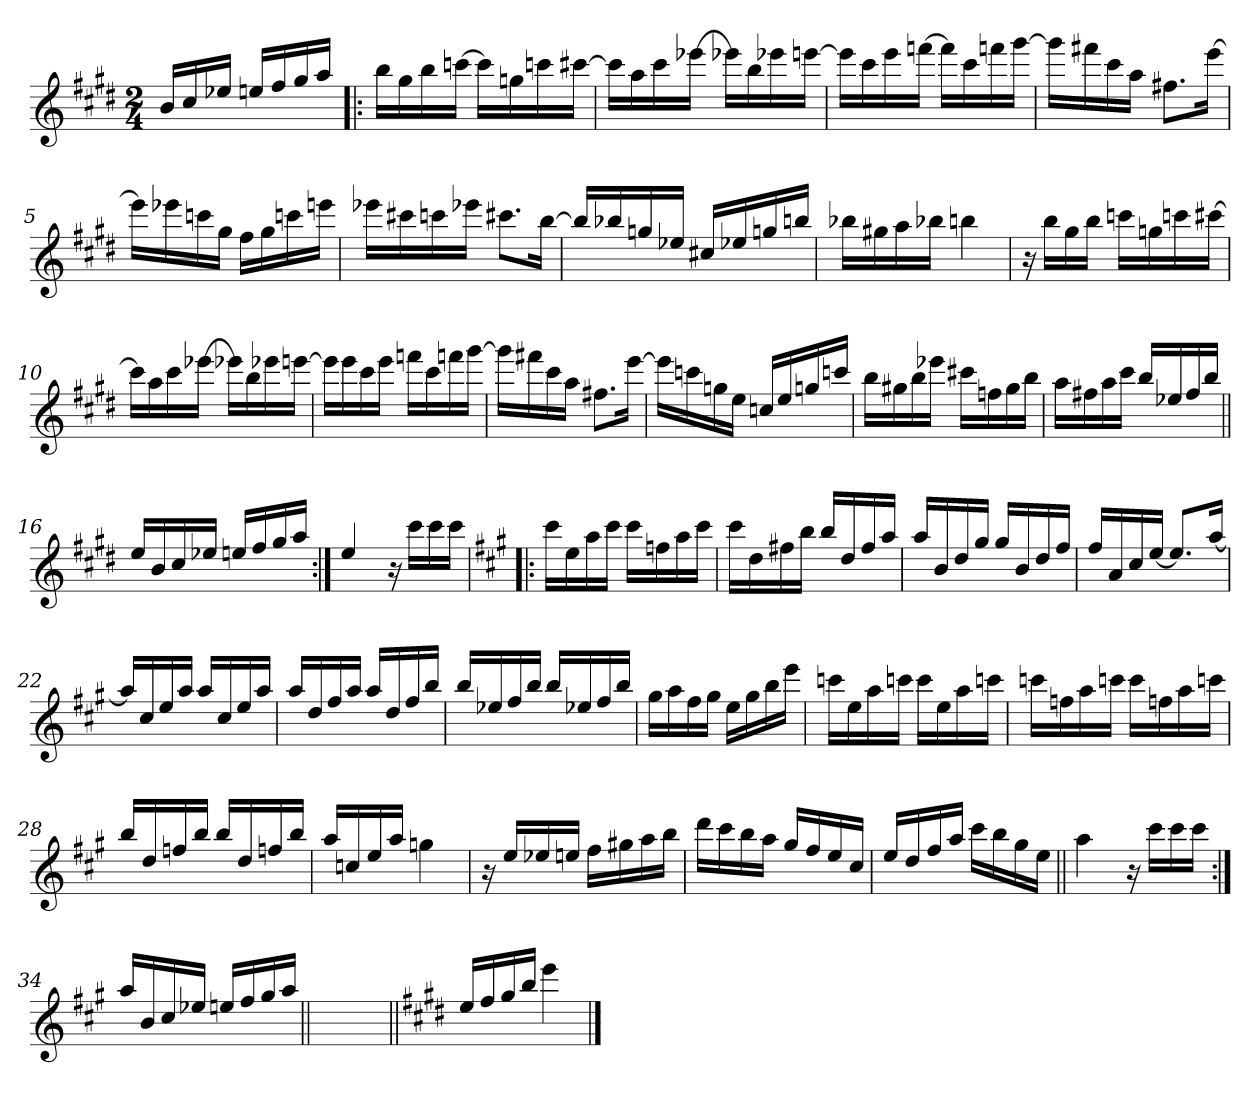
**kern
*part1
*staff1
*clefG2
*k[f#c#g#d#]
*E:
*M2/4
=
16b/LL
16cc#/
16ee-X/JJ
16een/LL
16ff#/
16gg#/
16aa/JJ
=1!|:
16bb\LL
16gg#\
16bb\
[16cccn\JJ
16cccn\LL]
16ggn\
16cccn\
[16ccc#X\JJ
=2
16ccc#\LL]
16aa\
16ccc#\
[16eee-X\JJ
16eee-X\LL]
16bb\
16eee-X\
[16eeen\JJ
=3
16eee\LL]
16ccc#\
16eee\
[16fffn\JJ
16fffn\LL]
16ccc#\
16fffn\
[16ggg#\JJ
!!LO:LB:g=z
=4
16ggg#\LL]
16fff#X\
16ccc#\
16aa\JJ
8.ff#X\L
[16eee\Jk
=5
16eeen\LL]
16eee-X\
16cccn\
16gg#\JJ
16ff#\LL
16gg#\
16cccn\
16eeen\JJ
=6
16eee-X\LL
16ccc#X\
16cccn\
16eee-X\JJ
8.ccc#X\L
[16bb\Jk
=7
16bbn/LL]
16bb-X/
16ggn/
16ee-X/JJ
16cc#X/LL
16ee-X/
16ggn/
16bbn/JJ
!!LO:LB:g=z
=8
16bb-X\LL
16gg#X\
16aa\
16bb-X\JJ
4bbn\
=9
16r
16bb\LL
16gg#\
16bb\JJ
16cccn\LL
16ggn\
16cccn\
[16ccc#X\JJ
=10
16ccc#\LL]
16aa\
16ccc#\
[16eee-X\JJ
16eee-X\LL]
16bb\
16eee-X\
[16eeen\JJ
=11
16eee\LL]
16eee\
16ccc#\
16eee\JJ
16fffn\LL
16ccc#\
16fffn\
[16ggg#\JJ
!!LO:LB:g=z
=12
16ggg#\LL]
16fff#X\
16ccc#\
16aa\JJ
8.ff#X\L
[16eee\Jk
=13
16eee\LL]
16cccn\
16ggn\
16ee\JJ
16ccn/LL
16ee/
16ggn/
16cccn/JJ
=14
16bb\LL
16gg#X\
16bb\
16eee-X\JJ
16ccc#X\LL
16ffn\
16gg#\
16bb\JJ
=15
16aa\LL
16ff#X\
16aa\
16ccc#\JJ
16bb/LL
16ee-X/
16ff#/
16bb/JJ
!!LO:LB:g=z
=16||
16ee/LL
16b/
16cc#/
16ee-X/JJ
16een/LL
16ff#/
16gg#/
16aa/JJ
=17:|!
4ee/
16r
16ccc#\LL
16ccc#\
16ccc#\JJ
=18!|:
*k[f#c#g#]
*A:
16ccc#\LL
16ee\
16aa\
16ccc#\JJ
16ccc#\LL
16ffn\
16aa\
16ccc#\JJ
=19
16ccc#\LL
16dd\
16ff#X\
16bb\JJ
16bb/LL
16dd/
16ff#/
16aa/JJ
!!LO:LB:g=z
=20
16aa/LL
16b/
16dd/
16gg#/JJ
16gg#/LL
16b/
16dd/
16ff#/JJ
=21
16ff#/LL
16a/
16cc#/
[16ee/JJ
8.ee/L]
[16aa/Jk
=22
16aa/LL]
16cc#/
16ee/
16aa/JJ
16aa/LL
16cc#/
16ee/
16aa/JJ
=23
16aa/LL
16dd/
16ff#/
16aa/JJ
16aa/LL
16dd/
16ff#/
16bb/JJ
=24
16bb/LL
16ee-X/
16ff#/
16bb/JJ
16bb/LL
16ee-X/
16ff#/
16bb/JJ
!!LO:LB:g=z
=25
16gg#\LL
16aa\
16ff#\
16gg#\JJ
16ee\LL
16gg#\
16bb\
16eee\JJ
=26
16cccn\LL
16ee\
16aa\
16cccn\JJ
16ccc\LL
16ee\
16aa\
16cccn\JJ
=27
16cccn\LL
16ffn\
16aa\
16cccn\JJ
16ccc\LL
16ffn\
16aa\
16cccn\JJ
=28
16bb/LL
16dd/
16ffn/
16bb/JJ
16bb/LL
16dd/
16ffn/
16bb/JJ
!!LO:LB:g=z
=29
16aa/LL
16ccn/
16ee/
16aa/JJ
4ggn\
=30
16r
16ee/LL
16ee-X/
16een/JJ
16ff#\LL
16gg#X\
16aa\
16bb\JJ
=31
16ddd\LL
16ccc#\
16bb\
16aa\JJ
16gg#/LL
16ff#/
16ee/
16cc#/JJ
=32
16ee/LL
16dd/
16ff#/
16aa/JJ
16ccc#\LL
16bb\
16gg#\
16ee\JJ
!!LO:LB:g=z
=33||
4aa\
16r
16ccc#\LL
16ccc#\
16ccc#\JJ
=34:|!
16aa/LL
16b/
16cc#/
16ee-X/JJ
16een/LL
16ff#/
16gg#/
16aa/JJ
=34X341||
2ryy
=35||
*k[f#c#g#d#]
*E:
16ee/LL
16ff#/
16gg#/
16bb/JJ
4eee\
==
*-
